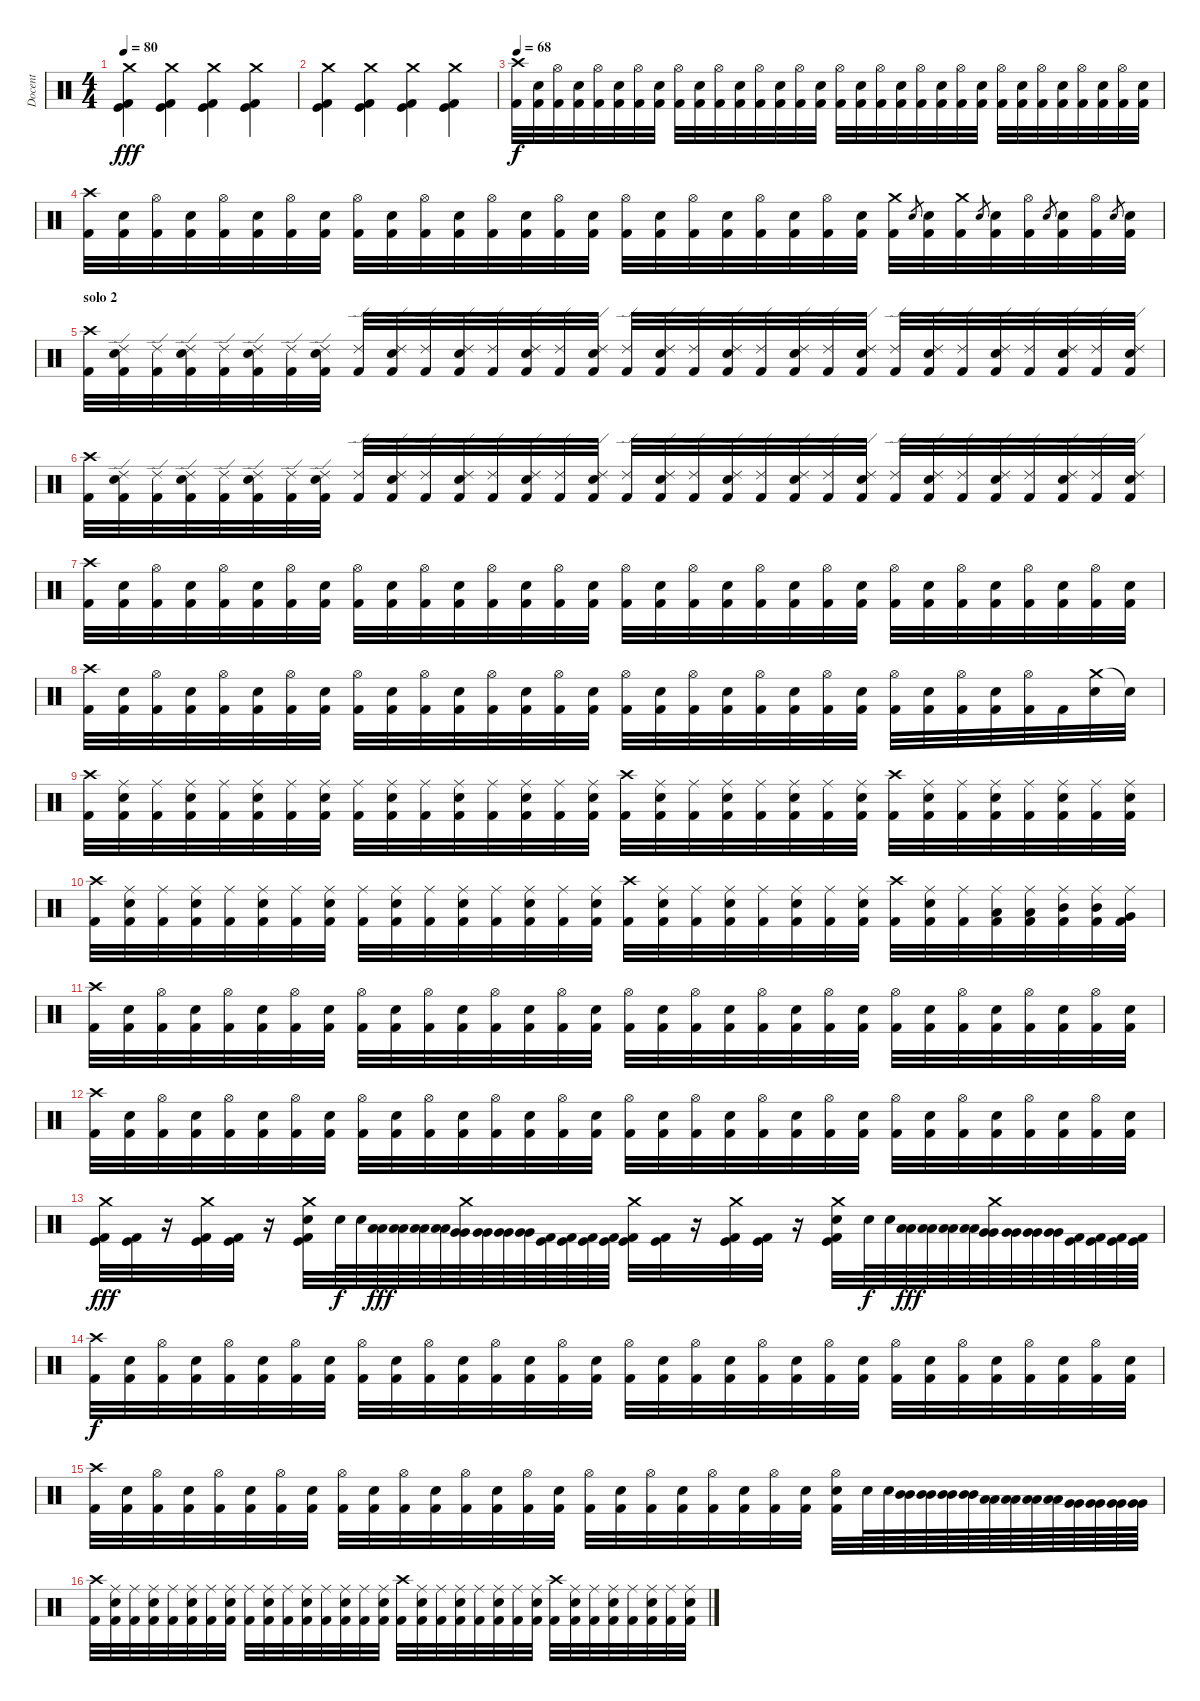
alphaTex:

\track ("Docent" "Docent") {instrument percussion}
\staff {score}
\articulation defaults
\ts (4 4)
\tempo 80
\clef neutral
\ks c
("Crash medium (hit)" "Kick (hit)" "Kick (hit) 2").4{dy fff} ("Crash medium (hit)" "Kick (hit)" "Kick (hit) 2").4 ("Crash medium (hit)" "Kick (hit)" "Kick (hit) 2").4 ("Crash medium (hit)" "Kick (hit)" "Kick (hit) 2").4 |
("Crash medium (hit)" "Kick (hit)" "Kick (hit) 2").4 ("Crash medium (hit)" "Kick (hit)" "Kick (hit) 2").4 ("Crash medium (hit)" "Kick (hit)" "Kick (hit) 2").4 ("Crash medium (hit)" "Kick (hit)" "Kick (hit) 2").4 |
\tempo 68
("Crash high (hit)" "Kick (hit) 2").32{dy f} ("Electric Snare (hit)" "Kick (hit) 2").32 ("Hi-Hat (open)" "Kick (hit) 2").32 ("Electric Snare (hit)" "Kick (hit) 2").32 ("Hi-Hat (open)" "Kick (hit) 2").32 ("Electric Snare (hit)" "Kick (hit) 2").32 ("Hi-Hat (open)" "Kick (hit) 2").32 ("Electric Snare (hit)" "Kick (hit) 2").32 ("Hi-Hat (open)" "Kick (hit) 2").32 ("Electric Snare (hit)" "Kick (hit) 2").32 ("Hi-Hat (open)" "Kick (hit) 2").32 ("Electric Snare (hit)" "Kick (hit) 2").32 ("Hi-Hat (open)" "Kick (hit) 2").32 ("Electric Snare (hit)" "Kick (hit) 2").32 ("Hi-Hat (open)" "Kick (hit) 2").32 ("Electric Snare (hit)" "Kick (hit) 2").32 ("Hi-Hat (open)" "Kick (hit) 2").32 ("Electric Snare (hit)" "Kick (hit) 2").32 ("Hi-Hat (open)" "Kick (hit) 2").32 ("Electric Snare (hit)" "Kick (hit) 2").32 ("Hi-Hat (open)" "Kick (hit) 2").32 ("Electric Snare (hit)" "Kick (hit) 2").32 ("Hi-Hat (open)" "Kick (hit) 2").32 ("Electric Snare (hit)" "Kick (hit) 2").32 ("Hi-Hat (open)" "Kick (hit) 2").32 ("Electric Snare (hit)" "Kick (hit) 2").32 ("Hi-Hat (open)" "Kick (hit) 2").32 ("Electric Snare (hit)" "Kick (hit) 2").32 ("Hi-Hat (open)" "Kick (hit) 2").32 ("Electric Snare (hit)" "Kick (hit) 2").32 ("Hi-Hat (open)" "Kick (hit) 2").32 ("Electric Snare (hit)" "Kick (hit) 2").32 |
("Crash high (hit)" "Kick (hit) 2").32 ("Electric Snare (hit)" "Kick (hit) 2").32 ("Hi-Hat (open)" "Kick (hit) 2").32 ("Electric Snare (hit)" "Kick (hit) 2").32 ("Hi-Hat (open)" "Kick (hit) 2").32 ("Electric Snare (hit)" "Kick (hit) 2").32 ("Hi-Hat (open)" "Kick (hit) 2").32 ("Electric Snare (hit)" "Kick (hit) 2").32 ("Hi-Hat (open)" "Kick (hit) 2").32 ("Electric Snare (hit)" "Kick (hit) 2").32 ("Hi-Hat (open)" "Kick (hit) 2").32 ("Electric Snare (hit)" "Kick (hit) 2").32 ("Hi-Hat (open)" "Kick (hit) 2").32 ("Electric Snare (hit)" "Kick (hit) 2").32 ("Hi-Hat (open)" "Kick (hit) 2").32 ("Electric Snare (hit)" "Kick (hit) 2").32 ("Hi-Hat (open)" "Kick (hit) 2").32 ("Electric Snare (hit)" "Kick (hit) 2").32 ("Hi-Hat (open)" "Kick (hit) 2").32 ("Electric Snare (hit)" "Kick (hit) 2").32 ("Hi-Hat (open)" "Kick (hit) 2").32 ("Electric Snare (hit)" "Kick (hit) 2").32 ("Hi-Hat (open)" "Kick (hit) 2").32 ("Electric Snare (hit)" "Kick (hit) 2").32 ("Crash medium (hit)" "Kick (hit) 2").32 "Electric Snare (hit)".8{gr} ("Electric Snare (hit)" "Kick (hit) 2").32 ("Crash medium (hit)" "Kick (hit) 2").32 "Electric Snare (hit)".8{gr} ("Electric Snare (hit)" "Kick (hit) 2").32 ("Hi-Hat (open)" "Kick (hit) 2").32 "Electric Snare (hit)".8{gr} ("Electric Snare (hit)" "Kick (hit) 2").32 ("Hi-Hat (open)" "Kick (hit) 2").32 "Electric Snare (hit)".8{gr} ("Electric Snare (hit)" "Kick (hit) 2").32 |
\section ("" "solo 2")
("Crash high (hit)" "Kick (hit) 2").32 ("Ride (edge) 2" "Electric Snare (hit)" "Kick (hit) 2").32 ("Ride (edge) 2" "Kick (hit) 2").32 ("Ride (edge) 2" "Electric Snare (hit)" "Kick (hit) 2").32 ("Ride (edge) 2" "Kick (hit) 2").32 ("Ride (edge) 2" "Electric Snare (hit)" "Kick (hit) 2").32 ("Ride (edge) 2" "Kick (hit) 2").32 ("Ride (edge) 2" "Electric Snare (hit)" "Kick (hit) 2").32 ("Ride (edge) 2" "Kick (hit) 2").32 ("Ride (edge) 2" "Electric Snare (hit)" "Kick (hit) 2").32 ("Ride (edge) 2" "Kick (hit) 2").32 ("Ride (edge) 2" "Electric Snare (hit)" "Kick (hit) 2").32 ("Ride (edge) 2" "Kick (hit) 2").32 ("Ride (edge) 2" "Electric Snare (hit)" "Kick (hit) 2").32 ("Ride (edge) 2" "Kick (hit) 2").32 ("Ride (edge) 2" "Electric Snare (hit)" "Kick (hit) 2").32 ("Ride (edge) 2" "Kick (hit) 2").32 ("Ride (edge) 2" "Electric Snare (hit)" "Kick (hit) 2").32 ("Ride (edge) 2" "Kick (hit) 2").32 ("Ride (edge) 2" "Electric Snare (hit)" "Kick (hit) 2").32 ("Ride (edge) 2" "Kick (hit) 2").32 ("Ride (edge) 2" "Electric Snare (hit)" "Kick (hit) 2").32 ("Ride (edge) 2" "Kick (hit) 2").32 ("Ride (edge) 2" "Electric Snare (hit)" "Kick (hit) 2").32 ("Ride (edge) 2" "Kick (hit) 2").32 ("Ride (edge) 2" "Electric Snare (hit)" "Kick (hit) 2").32 ("Ride (edge) 2" "Kick (hit) 2").32 ("Ride (edge) 2" "Electric Snare (hit)" "Kick (hit) 2").32 ("Ride (edge) 2" "Kick (hit) 2").32 ("Ride (edge) 2" "Electric Snare (hit)" "Kick (hit) 2").32 ("Ride (edge) 2" "Kick (hit) 2").32 ("Ride (edge) 2" "Electric Snare (hit)" "Kick (hit) 2").32 |
("Crash high (hit)" "Kick (hit) 2").32 ("Ride (edge) 2" "Electric Snare (hit)" "Kick (hit) 2").32 ("Ride (edge) 2" "Kick (hit) 2").32 ("Ride (edge) 2" "Electric Snare (hit)" "Kick (hit) 2").32 ("Ride (edge) 2" "Kick (hit) 2").32 ("Ride (edge) 2" "Electric Snare (hit)" "Kick (hit) 2").32 ("Ride (edge) 2" "Kick (hit) 2").32 ("Ride (edge) 2" "Electric Snare (hit)" "Kick (hit) 2").32 ("Ride (edge) 2" "Kick (hit) 2").32 ("Ride (edge) 2" "Electric Snare (hit)" "Kick (hit) 2").32 ("Ride (edge) 2" "Kick (hit) 2").32 ("Ride (edge) 2" "Electric Snare (hit)" "Kick (hit) 2").32 ("Ride (edge) 2" "Kick (hit) 2").32 ("Ride (edge) 2" "Electric Snare (hit)" "Kick (hit) 2").32 ("Ride (edge) 2" "Kick (hit) 2").32 ("Ride (edge) 2" "Electric Snare (hit)" "Kick (hit) 2").32 ("Ride (edge) 2" "Kick (hit) 2").32 ("Ride (edge) 2" "Electric Snare (hit)" "Kick (hit) 2").32 ("Ride (edge) 2" "Kick (hit) 2").32 ("Ride (edge) 2" "Electric Snare (hit)" "Kick (hit) 2").32 ("Ride (edge) 2" "Kick (hit) 2").32 ("Ride (edge) 2" "Electric Snare (hit)" "Kick (hit) 2").32 ("Ride (edge) 2" "Kick (hit) 2").32 ("Ride (edge) 2" "Electric Snare (hit)" "Kick (hit) 2").32 ("Ride (edge) 2" "Kick (hit) 2").32 ("Ride (edge) 2" "Electric Snare (hit)" "Kick (hit) 2").32 ("Ride (edge) 2" "Kick (hit) 2").32 ("Ride (edge) 2" "Electric Snare (hit)" "Kick (hit) 2").32 ("Ride (edge) 2" "Kick (hit) 2").32 ("Ride (edge) 2" "Electric Snare (hit)" "Kick (hit) 2").32 ("Ride (edge) 2" "Kick (hit) 2").32 ("Ride (edge) 2" "Electric Snare (hit)" "Kick (hit) 2").32 |
("Crash high (hit)" "Kick (hit) 2").32 ("Electric Snare (hit)" "Kick (hit) 2").32 ("Hi-Hat (open)" "Kick (hit) 2").32 ("Electric Snare (hit)" "Kick (hit) 2").32 ("Hi-Hat (open)" "Kick (hit) 2").32 ("Electric Snare (hit)" "Kick (hit) 2").32 ("Hi-Hat (open)" "Kick (hit) 2").32 ("Electric Snare (hit)" "Kick (hit) 2").32 ("Hi-Hat (open)" "Kick (hit) 2").32 ("Electric Snare (hit)" "Kick (hit) 2").32 ("Hi-Hat (open)" "Kick (hit) 2").32 ("Electric Snare (hit)" "Kick (hit) 2").32 ("Hi-Hat (open)" "Kick (hit) 2").32 ("Electric Snare (hit)" "Kick (hit) 2").32 ("Hi-Hat (open)" "Kick (hit) 2").32 ("Electric Snare (hit)" "Kick (hit) 2").32 ("Hi-Hat (open)" "Kick (hit) 2").32 ("Electric Snare (hit)" "Kick (hit) 2").32 ("Hi-Hat (open)" "Kick (hit) 2").32 ("Electric Snare (hit)" "Kick (hit) 2").32 ("Hi-Hat (open)" "Kick (hit) 2").32 ("Electric Snare (hit)" "Kick (hit) 2").32 ("Hi-Hat (open)" "Kick (hit) 2").32 ("Electric Snare (hit)" "Kick (hit) 2").32 ("Hi-Hat (open)" "Kick (hit) 2").32 ("Electric Snare (hit)" "Kick (hit) 2").32 ("Hi-Hat (open)" "Kick (hit) 2").32 ("Electric Snare (hit)" "Kick (hit) 2").32 ("Hi-Hat (open)" "Kick (hit) 2").32 ("Electric Snare (hit)" "Kick (hit) 2").32 ("Hi-Hat (open)" "Kick (hit) 2").32 ("Electric Snare (hit)" "Kick (hit) 2").32 |
("Crash high (hit)" "Kick (hit) 2").32 ("Electric Snare (hit)" "Kick (hit) 2").32 ("Hi-Hat (open)" "Kick (hit) 2").32 ("Electric Snare (hit)" "Kick (hit) 2").32 ("Hi-Hat (open)" "Kick (hit) 2").32 ("Electric Snare (hit)" "Kick (hit) 2").32 ("Hi-Hat (open)" "Kick (hit) 2").32 ("Electric Snare (hit)" "Kick (hit) 2").32 ("Hi-Hat (open)" "Kick (hit) 2").32 ("Electric Snare (hit)" "Kick (hit) 2").32 ("Hi-Hat (open)" "Kick (hit) 2").32 ("Electric Snare (hit)" "Kick (hit) 2").32 ("Hi-Hat (open)" "Kick (hit) 2").32 ("Electric Snare (hit)" "Kick (hit) 2").32 ("Hi-Hat (open)" "Kick (hit) 2").32 ("Electric Snare (hit)" "Kick (hit) 2").32 ("Hi-Hat (open)" "Kick (hit) 2").32 ("Electric Snare (hit)" "Kick (hit) 2").32 ("Hi-Hat (open)" "Kick (hit) 2").32 ("Electric Snare (hit)" "Kick (hit) 2").32 ("Hi-Hat (open)" "Kick (hit) 2").32 ("Electric Snare (hit)" "Kick (hit) 2").32 ("Hi-Hat (open)" "Kick (hit) 2").32 ("Electric Snare (hit)" "Kick (hit) 2").32 ("Hi-Hat (open)" "Kick (hit) 2").32 ("Electric Snare (hit)" "Kick (hit) 2").32 ("Hi-Hat (open)" "Kick (hit) 2").32 ("Electric Snare (hit)" "Kick (hit) 2").32 ("Hi-Hat (open)" "Kick (hit) 2").32 "Kick (hit) 2".32 ("Crash medium (hit)" "Electric Snare (hit)").32 "Snare (hit)"{t}.32 |
("Crash high (hit)" "Kick (hit) 2").32 ("Ride (middle)" "Electric Snare (hit)" "Kick (hit) 2").32 ("Ride (middle)" "Kick (hit) 2").32 ("Ride (middle)" "Electric Snare (hit)" "Kick (hit) 2").32 ("Ride (middle)" "Kick (hit) 2").32 ("Ride (middle)" "Electric Snare (hit)" "Kick (hit) 2").32 ("Ride (middle)" "Kick (hit) 2").32 ("Ride (middle)" "Electric Snare (hit)" "Kick (hit) 2").32 ("Ride (middle)" "Kick (hit) 2").32 ("Ride (middle)" "Electric Snare (hit)" "Kick (hit) 2").32 ("Ride (middle)" "Kick (hit) 2").32 ("Ride (middle)" "Electric Snare (hit)" "Kick (hit) 2").32 ("Ride (middle)" "Kick (hit) 2").32 ("Ride (middle)" "Electric Snare (hit)" "Kick (hit) 2").32 ("Ride (middle)" "Kick (hit) 2").32 ("Ride (middle)" "Electric Snare (hit)" "Kick (hit) 2").32 ("Crash high (hit)" "Kick (hit) 2").32 ("Ride (middle)" "Electric Snare (hit)" "Kick (hit) 2").32 ("Ride (middle)" "Kick (hit) 2").32 ("Ride (middle)" "Electric Snare (hit)" "Kick (hit) 2").32 ("Ride (middle)" "Kick (hit) 2").32 ("Ride (middle)" "Electric Snare (hit)" "Kick (hit) 2").32 ("Ride (middle)" "Kick (hit) 2").32 ("Ride (middle)" "Electric Snare (hit)" "Kick (hit) 2").32 ("Crash high (hit)" "Kick (hit) 2").32 ("Ride (middle)" "Electric Snare (hit)" "Kick (hit) 2").32 ("Ride (middle)" "Kick (hit) 2").32 ("Ride (middle)" "Electric Snare (hit)" "Kick (hit) 2").32 ("Ride (middle)" "Kick (hit) 2").32 ("Ride (middle)" "Electric Snare (hit)" "Kick (hit) 2").32 ("Ride (middle)" "Kick (hit) 2").32 ("Ride (middle)" "Electric Snare (hit)" "Kick (hit) 2").32 |
("Crash high (hit)" "Kick (hit) 2").32 ("Ride (middle)" "Electric Snare (hit)" "Kick (hit) 2").32 ("Ride (middle)" "Kick (hit) 2").32 ("Ride (middle)" "Electric Snare (hit)" "Kick (hit) 2").32 ("Ride (middle)" "Kick (hit) 2").32 ("Ride (middle)" "Electric Snare (hit)" "Kick (hit) 2").32 ("Ride (middle)" "Kick (hit) 2").32 ("Ride (middle)" "Electric Snare (hit)" "Kick (hit) 2").32 ("Ride (middle)" "Kick (hit) 2").32 ("Ride (middle)" "Electric Snare (hit)" "Kick (hit) 2").32 ("Ride (middle)" "Kick (hit) 2").32 ("Ride (middle)" "Electric Snare (hit)" "Kick (hit) 2").32 ("Ride (middle)" "Kick (hit) 2").32 ("Ride (middle)" "Electric Snare (hit)" "Kick (hit) 2").32 ("Ride (middle)" "Kick (hit) 2").32 ("Ride (middle)" "Electric Snare (hit)" "Kick (hit) 2").32 ("Crash high (hit)" "Kick (hit) 2").32 ("Ride (middle)" "Electric Snare (hit)" "Kick (hit) 2").32 ("Ride (middle)" "Kick (hit) 2").32 ("Ride (middle)" "Electric Snare (hit)" "Kick (hit) 2").32 ("Ride (middle)" "Kick (hit) 2").32 ("Ride (middle)" "Electric Snare (hit)" "Kick (hit) 2").32 ("Ride (middle)" "Kick (hit) 2").32 ("Ride (middle)" "Electric Snare (hit)" "Kick (hit) 2").32 ("Crash high (hit)" "Kick (hit) 2").32 ("Ride (middle)" "Electric Snare (hit)" "Kick (hit) 2").32 ("Ride (middle)" "Kick (hit) 2").32 ("Ride (middle)" "Low Tom (hit)" "Kick (hit) 2").32 ("Ride (middle)" "Low Tom (hit)" "Kick (hit) 2").32 ("Ride (middle)" "Mid Tom (hit)" "Kick (hit) 2").32 ("Ride (middle)" "Mid Tom (hit)" "Kick (hit) 2").32 ("Ride (middle)" "Very Low Tom (hit)" "Kick (hit) 2").32 |
("Crash high (hit)" "Kick (hit) 2").32 ("Electric Snare (hit)" "Kick (hit) 2").32 ("Hi-Hat (open)" "Kick (hit) 2").32 ("Electric Snare (hit)" "Kick (hit) 2").32 ("Hi-Hat (open)" "Kick (hit) 2").32 ("Electric Snare (hit)" "Kick (hit) 2").32 ("Hi-Hat (open)" "Kick (hit) 2").32 ("Electric Snare (hit)" "Kick (hit) 2").32 ("Hi-Hat (open)" "Kick (hit) 2").32 ("Electric Snare (hit)" "Kick (hit) 2").32 ("Hi-Hat (open)" "Kick (hit) 2").32 ("Electric Snare (hit)" "Kick (hit) 2").32 ("Hi-Hat (open)" "Kick (hit) 2").32 ("Electric Snare (hit)" "Kick (hit) 2").32 ("Hi-Hat (open)" "Kick (hit) 2").32 ("Electric Snare (hit)" "Kick (hit) 2").32 ("Hi-Hat (open)" "Kick (hit) 2").32 ("Electric Snare (hit)" "Kick (hit) 2").32 ("Hi-Hat (open)" "Kick (hit) 2").32 ("Electric Snare (hit)" "Kick (hit) 2").32 ("Hi-Hat (open)" "Kick (hit) 2").32 ("Electric Snare (hit)" "Kick (hit) 2").32 ("Hi-Hat (open)" "Kick (hit) 2").32 ("Electric Snare (hit)" "Kick (hit) 2").32 ("Hi-Hat (open)" "Kick (hit) 2").32 ("Electric Snare (hit)" "Kick (hit) 2").32 ("Hi-Hat (open)" "Kick (hit) 2").32 ("Electric Snare (hit)" "Kick (hit) 2").32 ("Hi-Hat (open)" "Kick (hit) 2").32 ("Electric Snare (hit)" "Kick (hit) 2").32 ("Hi-Hat (open)" "Kick (hit) 2").32 ("Electric Snare (hit)" "Kick (hit) 2").32 |
("Crash high (hit)" "Kick (hit) 2").32 ("Electric Snare (hit)" "Kick (hit) 2").32 ("Hi-Hat (open)" "Kick (hit) 2").32 ("Electric Snare (hit)" "Kick (hit) 2").32 ("Hi-Hat (open)" "Kick (hit) 2").32 ("Electric Snare (hit)" "Kick (hit) 2").32 ("Hi-Hat (open)" "Kick (hit) 2").32 ("Electric Snare (hit)" "Kick (hit) 2").32 ("Hi-Hat (open)" "Kick (hit) 2").32 ("Electric Snare (hit)" "Kick (hit) 2").32 ("Hi-Hat (open)" "Kick (hit) 2").32 ("Electric Snare (hit)" "Kick (hit) 2").32 ("Hi-Hat (open)" "Kick (hit) 2").32 ("Electric Snare (hit)" "Kick (hit) 2").32 ("Hi-Hat (open)" "Kick (hit) 2").32 ("Electric Snare (hit)" "Kick (hit) 2").32 ("Hi-Hat (open)" "Kick (hit) 2").32 ("Electric Snare (hit)" "Kick (hit) 2").32 ("Hi-Hat (open)" "Kick (hit) 2").32 ("Electric Snare (hit)" "Kick (hit) 2").32 ("Hi-Hat (open)" "Kick (hit) 2").32 ("Electric Snare (hit)" "Kick (hit) 2").32 ("Hi-Hat (open)" "Kick (hit) 2").32 ("Electric Snare (hit)" "Kick (hit) 2").32 ("Hi-Hat (open)" "Kick (hit) 2").32 ("Electric Snare (hit)" "Kick (hit) 2").32 ("Hi-Hat (open)" "Kick (hit) 2").32 ("Electric Snare (hit)" "Kick (hit) 2").32 ("Hi-Hat (open)" "Kick (hit) 2").32 ("Electric Snare (hit)" "Kick (hit) 2").32 ("Hi-Hat (open)" "Kick (hit) 2").32 ("Electric Snare (hit)" "Kick (hit) 2").32 |
("Crash medium (hit)" "Kick (hit)" "Kick (hit) 2").32{dy fff} ("Kick (hit)" "Kick (hit) 2").32 r.16 ("Crash medium (hit)" "Kick (hit)" "Kick (hit) 2").32 ("Kick (hit)" "Kick (hit) 2").32 r.16 ("Crash medium (hit)" "Electric Snare (hit)" "Kick (hit)" "Kick (hit) 2").32 "Electric Snare (hit)".64{dy f} "Electric Snare (hit)".64 ("Low Tom (hit)" "Low Tom (hit)").64{dy fff} ("Low Tom (hit)" "Low Tom (hit)").64 ("Low Tom (hit)" "Low Tom (hit)").64 ("Low Tom (hit)" "Low Tom (hit)").64 ("Crash medium (hit)" "Very Low Tom (hit)" "Very Low Tom (hit)").64 ("Very Low Tom (hit)" "Very Low Tom (hit)").64 ("Very Low Tom (hit)" "Very Low Tom (hit)").64 ("Very Low Tom (hit)" "Very Low Tom (hit)").64 ("Kick (hit) 2" "Kick (hit)").64 ("Kick (hit) 2" "Kick (hit)").64 ("Kick (hit) 2" "Kick (hit)").64 ("Kick (hit) 2" "Kick (hit)").64 ("Crash medium (hit)" "Kick (hit)" "Kick (hit) 2").32 ("Kick (hit)" "Kick (hit) 2").32 r.16 ("Crash medium (hit)" "Kick (hit)" "Kick (hit) 2").32 ("Kick (hit)" "Kick (hit) 2").32 r.16 ("Crash medium (hit)" "Electric Snare (hit)" "Kick (hit)" "Kick (hit) 2").32 "Electric Snare (hit)".64{dy f} "Electric Snare (hit)".64 ("Low Tom (hit)" "Low Tom (hit)").64{dy fff} ("Low Tom (hit)" "Low Tom (hit)").64 ("Low Tom (hit)" "Low Tom (hit)").64 ("Low Tom (hit)" "Low Tom (hit)").64 ("Crash medium (hit)" "Very Low Tom (hit)" "Very Low Tom (hit)").64 ("Very Low Tom (hit)" "Very Low Tom (hit)").64 ("Very Low Tom (hit)" "Very Low Tom (hit)").64 ("Very Low Tom (hit)" "Very Low Tom (hit)").64 ("Kick (hit) 2" "Kick (hit)").64 ("Kick (hit) 2" "Kick (hit)").64 ("Kick (hit) 2" "Kick (hit)").64 ("Kick (hit) 2" "Kick (hit)").64 |
("Crash high (hit)" "Kick (hit) 2").32{dy f} ("Electric Snare (hit)" "Kick (hit) 2").32 ("Hi-Hat (open)" "Kick (hit) 2").32 ("Electric Snare (hit)" "Kick (hit) 2").32 ("Hi-Hat (open)" "Kick (hit) 2").32 ("Electric Snare (hit)" "Kick (hit) 2").32 ("Hi-Hat (open)" "Kick (hit) 2").32 ("Electric Snare (hit)" "Kick (hit) 2").32 ("Hi-Hat (open)" "Kick (hit) 2").32 ("Electric Snare (hit)" "Kick (hit) 2").32 ("Hi-Hat (open)" "Kick (hit) 2").32 ("Electric Snare (hit)" "Kick (hit) 2").32 ("Hi-Hat (open)" "Kick (hit) 2").32 ("Electric Snare (hit)" "Kick (hit) 2").32 ("Hi-Hat (open)" "Kick (hit) 2").32 ("Electric Snare (hit)" "Kick (hit) 2").32 ("Hi-Hat (open)" "Kick (hit) 2").32 ("Electric Snare (hit)" "Kick (hit) 2").32 ("Hi-Hat (open)" "Kick (hit) 2").32 ("Electric Snare (hit)" "Kick (hit) 2").32 ("Hi-Hat (open)" "Kick (hit) 2").32 ("Electric Snare (hit)" "Kick (hit) 2").32 ("Hi-Hat (open)" "Kick (hit) 2").32 ("Electric Snare (hit)" "Kick (hit) 2").32 ("Hi-Hat (open)" "Kick (hit) 2").32 ("Electric Snare (hit)" "Kick (hit) 2").32 ("Hi-Hat (open)" "Kick (hit) 2").32 ("Electric Snare (hit)" "Kick (hit) 2").32 ("Hi-Hat (open)" "Kick (hit) 2").32 ("Electric Snare (hit)" "Kick (hit) 2").32 ("Hi-Hat (open)" "Kick (hit) 2").32 ("Electric Snare (hit)" "Kick (hit) 2").32 |
("Crash high (hit)" "Kick (hit) 2").32 ("Electric Snare (hit)" "Kick (hit) 2").32 ("Hi-Hat (open)" "Kick (hit) 2").32 ("Electric Snare (hit)" "Kick (hit) 2").32 ("Hi-Hat (open)" "Kick (hit) 2").32 ("Electric Snare (hit)" "Kick (hit) 2").32 ("Hi-Hat (open)" "Kick (hit) 2").32 ("Electric Snare (hit)" "Kick (hit) 2").32 ("Hi-Hat (open)" "Kick (hit) 2").32 ("Electric Snare (hit)" "Kick (hit) 2").32 ("Hi-Hat (open)" "Kick (hit) 2").32 ("Electric Snare (hit)" "Kick (hit) 2").32 ("Hi-Hat (open)" "Kick (hit) 2").32 ("Electric Snare (hit)" "Kick (hit) 2").32 ("Hi-Hat (open)" "Kick (hit) 2").32 ("Electric Snare (hit)" "Kick (hit) 2").32 ("Hi-Hat (open)" "Kick (hit) 2").32 ("Electric Snare (hit)" "Kick (hit) 2").32 ("Hi-Hat (open)" "Kick (hit) 2").32 ("Electric Snare (hit)" "Kick (hit) 2").32 ("Hi-Hat (open)" "Kick (hit) 2").32 ("Electric Snare (hit)" "Kick (hit) 2").32 ("Hi-Hat (open)" "Kick (hit) 2").32 ("Electric Snare (hit)" "Kick (hit) 2").32 ("Hi-Hat (open)" "Electric Snare (hit)" "Kick (hit) 2").32 "Electric Snare (hit)".64 "Electric Snare (hit)".64 ("Mid Tom (hit)" "Mid Tom (hit)").64 ("Mid Tom (hit)" "Mid Tom (hit)").64 ("Mid Tom (hit)" "Mid Tom (hit)").64 ("Mid Tom (hit)" "Mid Tom (hit)").64 ("Low Tom (hit)" "Low Tom (hit)").64 ("Low Tom (hit)" "Low Tom (hit)").64 ("Low Tom (hit)" "Low Tom (hit)").64 ("Low Tom (hit)" "Low Tom (hit)").64 ("Very Low Tom (hit)" "Very Low Tom (hit)").64 ("Very Low Tom (hit)" "Very Low Tom (hit)").64 ("Very Low Tom (hit)" "Very Low Tom (hit)").64 ("Very Low Tom (hit)" "Very Low Tom (hit)").64 |
("Crash high (hit)" "Kick (hit) 2").32 ("Ride (middle)" "Electric Snare (hit)" "Kick (hit) 2").32 ("Ride (middle)" "Kick (hit) 2").32 ("Ride (middle)" "Electric Snare (hit)" "Kick (hit) 2").32 ("Ride (middle)" "Kick (hit) 2").32 ("Ride (middle)" "Electric Snare (hit)" "Kick (hit) 2").32 ("Ride (middle)" "Kick (hit) 2").32 ("Ride (middle)" "Electric Snare (hit)" "Kick (hit) 2").32 ("Ride (middle)" "Kick (hit) 2").32 ("Ride (middle)" "Electric Snare (hit)" "Kick (hit) 2").32 ("Ride (middle)" "Kick (hit) 2").32 ("Ride (middle)" "Electric Snare (hit)" "Kick (hit) 2").32 ("Ride (middle)" "Kick (hit) 2").32 ("Ride (middle)" "Electric Snare (hit)" "Kick (hit) 2").32 ("Ride (middle)" "Kick (hit) 2").32 ("Ride (middle)" "Electric Snare (hit)" "Kick (hit) 2").32 ("Crash high (hit)" "Kick (hit) 2").32 ("Ride (middle)" "Electric Snare (hit)" "Kick (hit) 2").32 ("Ride (middle)" "Kick (hit) 2").32 ("Ride (middle)" "Electric Snare (hit)" "Kick (hit) 2").32 ("Ride (middle)" "Kick (hit) 2").32 ("Ride (middle)" "Electric Snare (hit)" "Kick (hit) 2").32 ("Ride (middle)" "Kick (hit) 2").32 ("Ride (middle)" "Electric Snare (hit)" "Kick (hit) 2").32 ("Crash high (hit)" "Kick (hit) 2").32 ("Ride (middle)" "Electric Snare (hit)" "Kick (hit) 2").32 ("Ride (middle)" "Kick (hit) 2").32 ("Ride (middle)" "Electric Snare (hit)" "Kick (hit) 2").32 ("Ride (middle)" "Kick (hit) 2").32 ("Ride (middle)" "Electric Snare (hit)" "Kick (hit) 2").32 ("Ride (middle)" "Kick (hit) 2").32 ("Ride (middle)" "Electric Snare (hit)" "Kick (hit) 2").32
